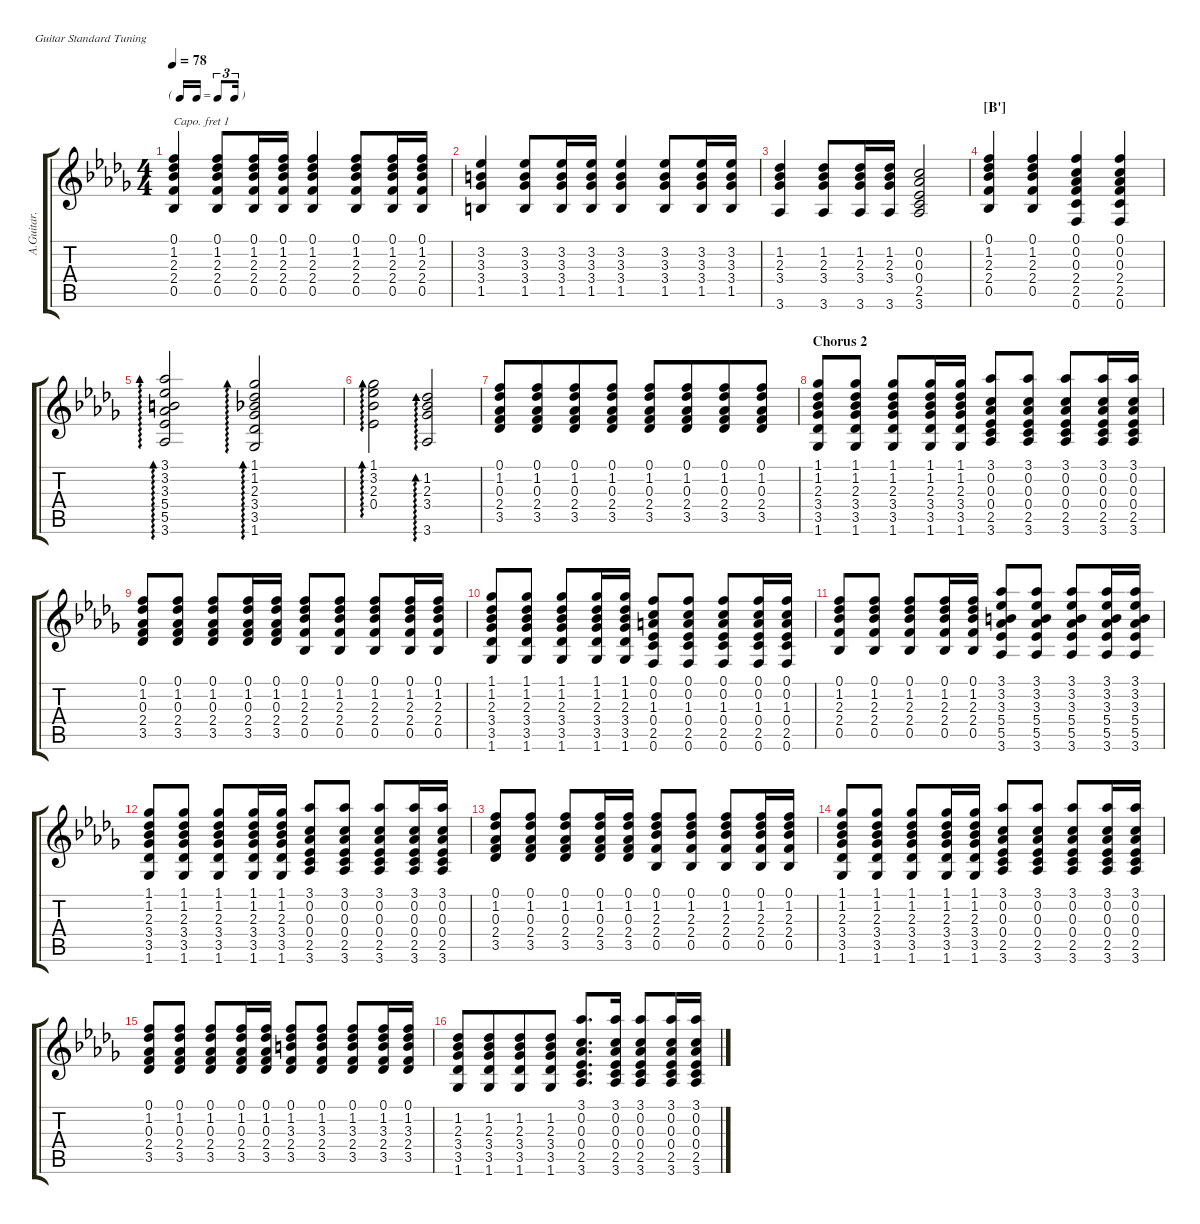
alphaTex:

\defaultSystemsLayout 4
\hideDynamics
\otherSystemsTrackNameOrientation horizontal
\track ("A.Guitar." "A.Guitar.") {defaultSystemsLayout 4 instrument overdrivenguitar}
\staff {score tabs}
\capo 1
\tuning (E4 B3 G3 D3 A2 E2)
\ts (4 4)
\tf triplet16th
\tempo 78
\clef g2
\ks db
(0.1{acc forcenatural} 1.2{acc b} 2.3{acc b} 2.4{acc forcenatural} 0.5{acc b}).4{dy mf beam Up} (0.1{acc forcenatural} 1.2{acc b} 2.3{acc b} 2.4{acc forcenatural} 0.5{acc b}).8{beam Up} (0.1{acc forcenatural} 1.2{acc b} 2.3{acc b} 2.4{acc forcenatural} 0.5{acc b}).16{beam Up} (0.1{acc forcenatural} 1.2{acc b} 2.3{acc b} 2.4{acc forcenatural} 0.5{acc b}).16{beam Up} (0.1{acc forcenatural} 1.2{acc b} 2.3{acc b} 2.4{acc forcenatural} 0.5{acc b}).4{beam Up} (0.1{acc forcenatural} 1.2{acc b} 2.3{acc b} 2.4{acc forcenatural} 0.5{acc b}).8{beam Up} (0.1{acc forcenatural} 1.2{acc b} 2.3{acc b} 2.4{acc forcenatural} 0.5{acc b}).16{beam Up} (0.1{acc forcenatural} 1.2{acc b} 2.3{acc b} 2.4{acc forcenatural} 0.5{acc b}).16{beam Up} |
(1.5{acc forcenatural} 3.4{acc b} 3.3{acc forcenatural} 3.2{acc b}).4{beam Up} (1.5{acc forcenatural} 3.4{acc b} 3.3{acc forcenatural} 3.2{acc b}).8{beam Up} (1.5{acc forcenatural} 3.4{acc b} 3.3{acc forcenatural} 3.2{acc b}).16{beam Up} (1.5{acc forcenatural} 3.4{acc b} 3.3{acc forcenatural} 3.2{acc b}).16{beam Up} (1.5{acc forcenatural} 3.4{acc b} 3.3{acc forcenatural} 3.2{acc b}).4{beam Up} (1.5{acc forcenatural} 3.4{acc b} 3.3{acc forcenatural} 3.2{acc b}).8{beam Up} (1.5{acc forcenatural} 3.4{acc b} 3.3{acc forcenatural} 3.2{acc b}).16{beam Up} (1.5{acc forcenatural} 3.4{acc b} 3.3{acc forcenatural} 3.2{acc b}).16{beam Up} |
(1.2{acc b} 2.3{acc b} 3.4{acc b} 3.6{acc b}).4{beam Up} (1.2{acc b} 2.3{acc b} 3.4{acc b} 3.6{acc b}).8{beam Up} (1.2{acc b} 2.3{acc b} 3.4{acc b} 3.6{acc b}).16{beam Up} (1.2{acc b} 2.3{acc b} 3.4{acc b} 3.6{acc b}).16{beam Up} (3.6{acc b} 2.5{acc forcenatural} 0.4{acc b} 0.3{acc b} 0.2{acc forcenatural}).2{beam Up} |
\section ("B'" "")
(0.1{acc forcenatural} 1.2{acc b} 2.3{acc b} 2.4{acc forcenatural} 0.5{acc b}).4{beam Up} (0.1{acc forcenatural} 1.2{acc b} 2.3{acc b} 2.4{acc forcenatural} 0.5{acc b}).4{beam Up} (0.6{acc forcenatural} 2.5{acc forcenatural} 2.4{acc forcenatural} 0.3{acc b} 0.2{acc forcenatural} 0.1{acc forcenatural}).4{beam Up} (0.6{acc forcenatural} 2.5{acc forcenatural} 2.4{acc forcenatural} 0.3{acc b} 0.2{acc forcenatural} 0.1{acc forcenatural}).4{beam Up} |
(3.1{acc b} 3.2{acc b} 3.3{acc forcenatural} 5.4{acc b} 5.5{acc b} 3.6{acc b}).2{ad 0 beam Up} (1.1{acc b} 1.2{acc b} 2.3{acc b} 3.4{acc b} 3.5{acc b} 1.6{acc b}).2{ad 0 beam Up} |
(0.4{acc b} 2.3{acc b} 3.2{acc b} 1.1{acc b}).2{ad 0 beam Down} (1.2{acc b} 2.3{acc b} 3.4{acc b} 3.6{acc b}).2{ad 0 beam Up} |
(3.5{acc b} 2.4{acc forcenatural} 0.3{acc b} 1.2{acc b} 0.1{acc forcenatural}).8{beam Up beam merge} (3.5{acc b} 2.4{acc forcenatural} 0.3{acc b} 1.2{acc b} 0.1{acc forcenatural}).8{beam Up beam merge} (3.5{acc b} 2.4{acc forcenatural} 0.3{acc b} 1.2{acc b} 0.1{acc forcenatural}).8{beam Up beam merge} (3.5{acc b} 2.4{acc forcenatural} 0.3{acc b} 1.2{acc b} 0.1{acc forcenatural}).8{beam Up} (3.5{acc b} 2.4{acc forcenatural} 0.3{acc b} 1.2{acc b} 0.1{acc forcenatural}).8{beam Up beam merge} (3.5{acc b} 2.4{acc forcenatural} 0.3{acc b} 1.2{acc b} 0.1{acc forcenatural}).8{beam Up beam merge} (3.5{acc b} 2.4{acc forcenatural} 0.3{acc b} 1.2{acc b} 0.1{acc forcenatural}).8{beam Up beam merge} (3.5{acc b} 2.4{acc forcenatural} 0.3{acc b} 1.2{acc b} 0.1{acc forcenatural}).8{beam Up} |
\section ("" "Chorus 2")
(1.6{acc b} 3.5{acc b} 3.4{acc b} 2.3{acc b} 1.2{acc b} 1.1{acc b}).8{beam Up} (1.6{acc b} 3.5{acc b} 3.4{acc b} 2.3{acc b} 1.2{acc b} 1.1{acc b}).8{beam Up} (1.6{acc b} 3.5{acc b} 3.4{acc b} 2.3{acc b} 1.2{acc b} 1.1{acc b}).8{beam Up} (1.6{acc b} 3.5{acc b} 3.4{acc b} 2.3{acc b} 1.2{acc b} 1.1{acc b}).16{beam Up} (1.6{acc b} 3.5{acc b} 3.4{acc b} 2.3{acc b} 1.2{acc b} 1.1{acc b}).16{beam Up} (3.1{acc b} 3.6{acc b} 2.5{acc forcenatural} 0.4{acc b} 0.3{acc b} 0.2{acc forcenatural}).8{beam Up} (3.1{acc b} 3.6{acc b} 2.5{acc forcenatural} 0.4{acc b} 0.3{acc b} 0.2{acc forcenatural}).8{beam Up} (3.1{acc b} 3.6{acc b} 2.5{acc forcenatural} 0.4{acc b} 0.3{acc b} 0.2{acc forcenatural}).8{beam Up} (3.1{acc b} 3.6{acc b} 2.5{acc forcenatural} 0.4{acc b} 0.3{acc b} 0.2{acc forcenatural}).16{beam Up} (3.1{acc b} 3.6{acc b} 2.5{acc forcenatural} 0.4{acc b} 0.3{acc b} 0.2{acc forcenatural}).16{beam Up} |
(3.5{acc b} 2.4{acc forcenatural} 0.3{acc b} 1.2{acc b} 0.1{acc forcenatural}).8{beam Up} (3.5{acc b} 2.4{acc forcenatural} 0.3{acc b} 1.2{acc b} 0.1{acc forcenatural}).8{beam Up} (3.5{acc b} 2.4{acc forcenatural} 0.3{acc b} 1.2{acc b} 0.1{acc forcenatural}).8{beam Up} (3.5{acc b} 2.4{acc forcenatural} 0.3{acc b} 1.2{acc b} 0.1{acc forcenatural}).16{beam Up} (3.5{acc b} 2.4{acc forcenatural} 0.3{acc b} 1.2{acc b} 0.1{acc forcenatural}).16{beam Up} (0.5{acc b} 2.4{acc forcenatural} 2.3{acc b} 1.2{acc b} 0.1{acc forcenatural}).8{beam Up} (0.5{acc b} 2.4{acc forcenatural} 2.3{acc b} 1.2{acc b} 0.1{acc forcenatural}).8{beam Up} (0.5{acc b} 2.4{acc forcenatural} 2.3{acc b} 1.2{acc b} 0.1{acc forcenatural}).8{beam Up} (0.5{acc b} 2.4{acc forcenatural} 2.3{acc b} 1.2{acc b} 0.1{acc forcenatural}).16{beam Up} (0.5{acc b} 2.4{acc forcenatural} 2.3{acc b} 1.2{acc b} 0.1{acc forcenatural}).16{beam Up} |
(1.6{acc b} 3.5{acc b} 3.4{acc b} 2.3{acc b} 1.2{acc b} 1.1{acc b}).8{beam Up} (1.6{acc b} 3.5{acc b} 3.4{acc b} 2.3{acc b} 1.2{acc b} 1.1{acc b}).8{beam Up} (1.6{acc b} 3.5{acc b} 3.4{acc b} 2.3{acc b} 1.2{acc b} 1.1{acc b}).8{beam Up} (1.6{acc b} 3.5{acc b} 3.4{acc b} 2.3{acc b} 1.2{acc b} 1.1{acc b}).16{beam Up} (1.6{acc b} 3.5{acc b} 3.4{acc b} 2.3{acc b} 1.2{acc b} 1.1{acc b}).16{beam Up} (0.6{acc forcenatural} 2.5{acc forcenatural} 0.4{acc b} 1.3{acc forcenatural} 0.2{acc forcenatural} 0.1{acc forcenatural}).8{beam Up} (0.6{acc forcenatural} 2.5{acc forcenatural} 0.4{acc b} 1.3{acc forcenatural} 0.2{acc forcenatural} 0.1{acc forcenatural}).8{beam Up} (0.6{acc forcenatural} 2.5{acc forcenatural} 0.4{acc b} 1.3{acc forcenatural} 0.2{acc forcenatural} 0.1{acc forcenatural}).8{beam Up} (0.6{acc forcenatural} 2.5{acc forcenatural} 0.4{acc b} 1.3{acc forcenatural} 0.2{acc forcenatural} 0.1{acc forcenatural}).16{beam Up} (0.6{acc forcenatural} 2.5{acc forcenatural} 0.4{acc b} 1.3{acc forcenatural} 0.2{acc forcenatural} 0.1{acc forcenatural}).16{beam Up} |
(0.5{acc b} 2.4{acc forcenatural} 1.2{acc b} 2.3{acc b} 0.1{acc forcenatural}).8{beam Up} (0.5{acc b} 2.4{acc forcenatural} 1.2{acc b} 2.3{acc b} 0.1{acc forcenatural}).8{beam Up} (0.5{acc b} 2.4{acc forcenatural} 1.2{acc b} 2.3{acc b} 0.1{acc forcenatural}).8{beam Up} (0.5{acc b} 2.4{acc forcenatural} 1.2{acc b} 2.3{acc b} 0.1{acc forcenatural}).16{beam Up} (0.5{acc b} 2.4{acc forcenatural} 1.2{acc b} 2.3{acc b} 0.1{acc forcenatural}).16{beam Up} (3.1{acc b} 3.2{acc b} 5.4{acc b} 3.3{acc forcenatural} 3.6{acc b} 5.5{acc b}).8{beam Up} (3.1{acc b} 3.2{acc b} 5.4{acc b} 3.3{acc forcenatural} 3.6{acc b} 5.5{acc b}).8{beam Up} (3.1{acc b} 3.2{acc b} 5.4{acc b} 3.3{acc forcenatural} 3.6{acc b} 5.5{acc b}).8{beam Up} (3.1{acc b} 3.2{acc b} 5.4{acc b} 3.3{acc forcenatural} 3.6{acc b} 5.5{acc b}).16{beam Up} (3.1{acc b} 3.2{acc b} 5.4{acc b} 3.3{acc forcenatural} 3.6{acc b} 5.5{acc b}).16{beam Up} |
(1.6{acc b} 3.5{acc b} 3.4{acc b} 2.3{acc b} 1.2{acc b} 1.1{acc b}).8{beam Up} (1.6{acc b} 3.5{acc b} 3.4{acc b} 2.3{acc b} 1.2{acc b} 1.1{acc b}).8{beam Up} (1.6{acc b} 3.5{acc b} 3.4{acc b} 2.3{acc b} 1.2{acc b} 1.1{acc b}).8{beam Up} (1.6{acc b} 3.5{acc b} 3.4{acc b} 2.3{acc b} 1.2{acc b} 1.1{acc b}).16{beam Up} (1.6{acc b} 3.5{acc b} 3.4{acc b} 2.3{acc b} 1.2{acc b} 1.1{acc b}).16{beam Up} (3.1{acc b} 3.6{acc b} 2.5{acc forcenatural} 0.4{acc b} 0.3{acc b} 0.2{acc forcenatural}).8{beam Up} (3.1{acc b} 3.6{acc b} 2.5{acc forcenatural} 0.4{acc b} 0.3{acc b} 0.2{acc forcenatural}).8{beam Up} (3.1{acc b} 3.6{acc b} 2.5{acc forcenatural} 0.4{acc b} 0.3{acc b} 0.2{acc forcenatural}).8{beam Up} (3.1{acc b} 3.6{acc b} 2.5{acc forcenatural} 0.4{acc b} 0.3{acc b} 0.2{acc forcenatural}).16{beam Up} (3.1{acc b} 3.6{acc b} 2.5{acc forcenatural} 0.4{acc b} 0.3{acc b} 0.2{acc forcenatural}).16{beam Up} |
(3.5{acc b} 2.4{acc forcenatural} 0.3{acc b} 1.2{acc b} 0.1{acc forcenatural}).8{beam Up} (3.5{acc b} 2.4{acc forcenatural} 0.3{acc b} 1.2{acc b} 0.1{acc forcenatural}).8{beam Up} (3.5{acc b} 2.4{acc forcenatural} 0.3{acc b} 1.2{acc b} 0.1{acc forcenatural}).8{beam Up} (3.5{acc b} 2.4{acc forcenatural} 0.3{acc b} 1.2{acc b} 0.1{acc forcenatural}).16{beam Up} (3.5{acc b} 2.4{acc forcenatural} 0.3{acc b} 1.2{acc b} 0.1{acc forcenatural}).16{beam Up} (0.5{acc b} 2.4{acc forcenatural} 2.3{acc b} 1.2{acc b} 0.1{acc forcenatural}).8{beam Up} (0.5{acc b} 2.4{acc forcenatural} 2.3{acc b} 1.2{acc b} 0.1{acc forcenatural}).8{beam Up} (0.5{acc b} 2.4{acc forcenatural} 2.3{acc b} 1.2{acc b} 0.1{acc forcenatural}).8{beam Up} (0.5{acc b} 2.4{acc forcenatural} 2.3{acc b} 1.2{acc b} 0.1{acc forcenatural}).16{beam Up} (0.5{acc b} 2.4{acc forcenatural} 2.3{acc b} 1.2{acc b} 0.1{acc forcenatural}).16{beam Up} |
(1.6{acc b} 3.5{acc b} 3.4{acc b} 2.3{acc b} 1.2{acc b} 1.1{acc b}).8{beam Up} (1.6{acc b} 3.5{acc b} 3.4{acc b} 2.3{acc b} 1.2{acc b} 1.1{acc b}).8{beam Up} (1.6{acc b} 3.5{acc b} 3.4{acc b} 2.3{acc b} 1.2{acc b} 1.1{acc b}).8{beam Up} (1.6{acc b} 3.5{acc b} 3.4{acc b} 2.3{acc b} 1.2{acc b} 1.1{acc b}).16{beam Up} (1.6{acc b} 3.5{acc b} 3.4{acc b} 2.3{acc b} 1.2{acc b} 1.1{acc b}).16{beam Up} (3.1{acc b} 3.6{acc b} 2.5{acc forcenatural} 0.4{acc b} 0.3{acc b} 0.2{acc forcenatural}).8{beam Up} (3.1{acc b} 3.6{acc b} 2.5{acc forcenatural} 0.4{acc b} 0.3{acc b} 0.2{acc forcenatural}).8{beam Up} (3.1{acc b} 3.6{acc b} 2.5{acc forcenatural} 0.4{acc b} 0.3{acc b} 0.2{acc forcenatural}).8{beam Up} (3.1{acc b} 3.6{acc b} 2.5{acc forcenatural} 0.4{acc b} 0.3{acc b} 0.2{acc forcenatural}).16{beam Up} (3.1{acc b} 3.6{acc b} 2.5{acc forcenatural} 0.4{acc b} 0.3{acc b} 0.2{acc forcenatural}).16{beam Up} |
(3.5{acc b} 2.4{acc forcenatural} 0.3{acc b} 1.2{acc b} 0.1{acc forcenatural}).8{beam Up} (3.5{acc b} 2.4{acc forcenatural} 0.3{acc b} 1.2{acc b} 0.1{acc forcenatural}).8{beam Up} (3.5{acc b} 2.4{acc forcenatural} 0.3{acc b} 1.2{acc b} 0.1{acc forcenatural}).8{beam Up} (3.5{acc b} 2.4{acc forcenatural} 0.3{acc b} 1.2{acc b} 0.1{acc forcenatural}).16{beam Up} (3.5{acc b} 2.4{acc forcenatural} 0.3{acc b} 1.2{acc b} 0.1{acc forcenatural}).16{beam Up} (3.5{acc b} 2.4{acc forcenatural} 3.3{acc forcenatural} 1.2{acc b} 0.1{acc forcenatural}).8{beam Up} (3.5{acc b} 2.4{acc forcenatural} 3.3{acc forcenatural} 1.2{acc b} 0.1{acc forcenatural}).8{beam Up} (3.5{acc b} 2.4{acc forcenatural} 3.3{acc forcenatural} 1.2{acc b} 0.1{acc forcenatural}).8{beam Up} (3.5{acc b} 2.4{acc forcenatural} 3.3{acc forcenatural} 1.2{acc b} 0.1{acc forcenatural}).16{beam Up} (3.5{acc b} 2.4{acc forcenatural} 3.3{acc forcenatural} 1.2{acc b} 0.1{acc forcenatural}).16{beam Up} |
(1.6{acc b} 3.5{acc b} 3.4{acc b} 2.3{acc b} 1.2{acc b}).8{beam Up beam merge} (1.6{acc b} 3.5{acc b} 3.4{acc b} 2.3{acc b} 1.2{acc b}).8{beam Up beam merge} (1.6{acc b} 3.5{acc b} 3.4{acc b} 2.3{acc b} 1.2{acc b}).8{beam Up beam merge} (1.6{acc b} 3.5{acc b} 3.4{acc b} 2.3{acc b} 1.2{acc b}).8{beam Up beam split} (3.6{acc b} 2.5{acc forcenatural} 0.4{acc b} 0.3{acc b} 0.2{acc forcenatural} 3.1{acc b}).8{d beam Up beam merge} (3.6{acc b} 2.5{acc forcenatural} 0.4{acc b} 0.3{acc b} 0.2{acc forcenatural} 3.1{acc b}).16{beam Up beam split} (3.6{acc b} 2.5{acc forcenatural} 0.4{acc b} 0.3{acc b} 0.2{acc forcenatural} 3.1{acc b}).8{beam Up beam merge} (3.6{acc b} 2.5{acc forcenatural} 0.4{acc b} 0.3{acc b} 0.2{acc forcenatural} 3.1{acc b}).16{beam Up beam merge} (3.6{acc b} 2.5{acc forcenatural} 0.4{acc b} 0.3{acc b} 0.2{acc forcenatural} 3.1{acc b}).16{beam Up beam merge}
